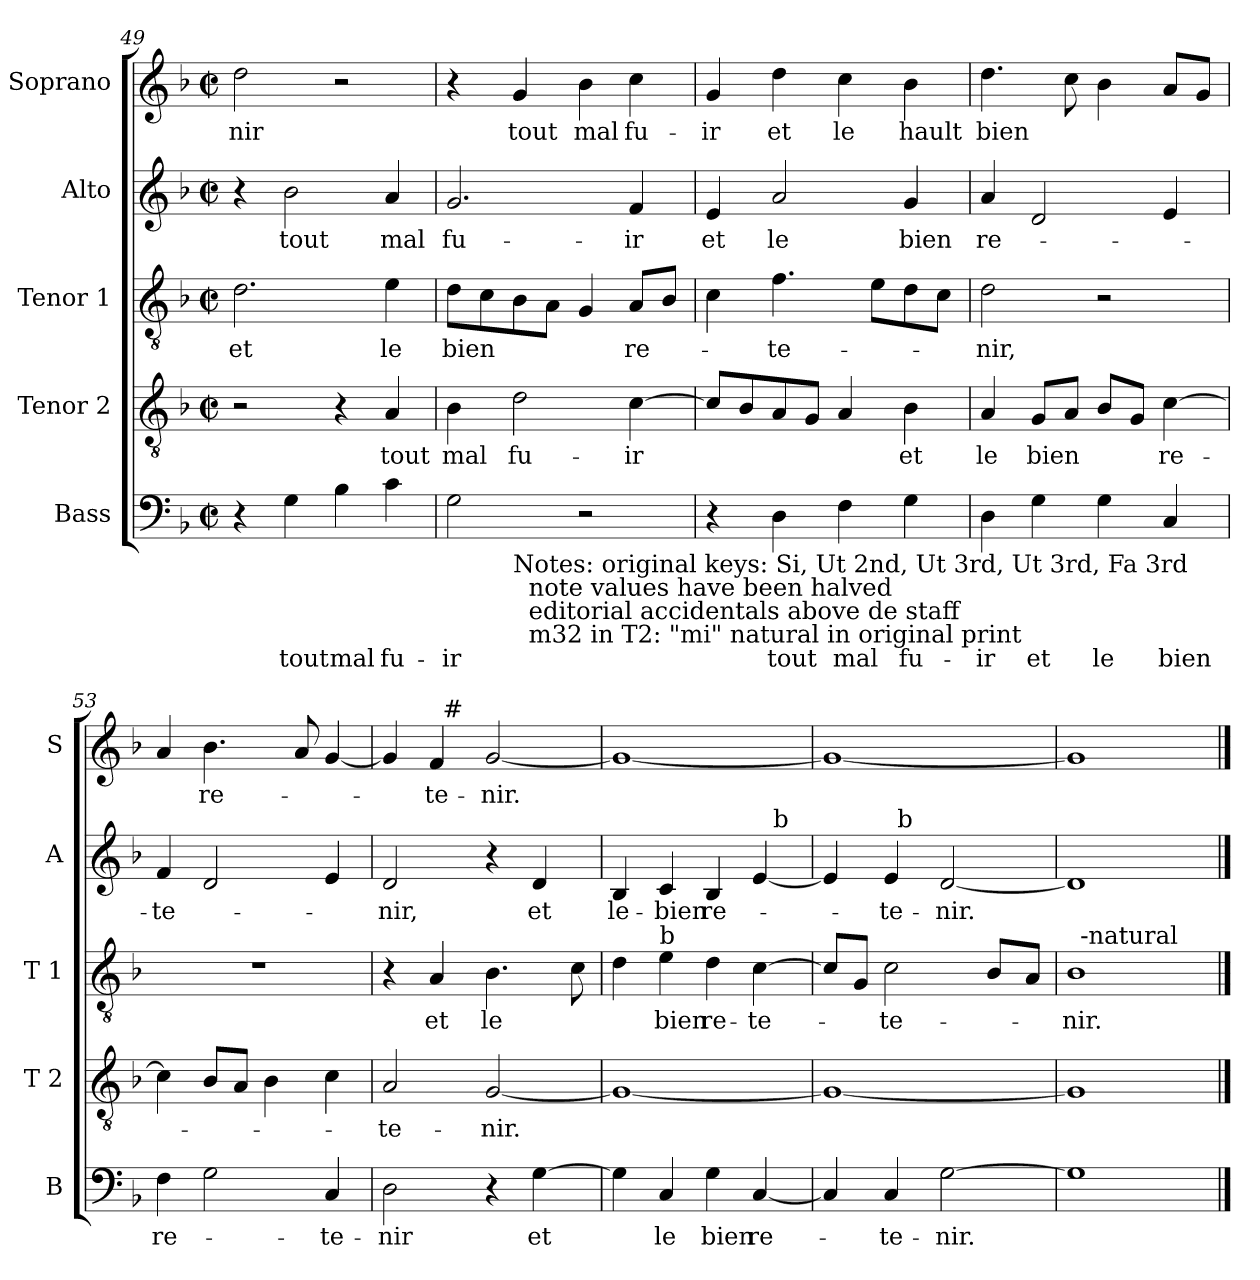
**kern	**text	**kern	**text	**kern	**text	**kern	**text	**kern	**text
*part5	*part5	*part4	*part4	*part3	*part3	*part2	*part2	*part1	*part1
*staff5	*staff5	*staff4	*staff4	*staff3	*staff3	*staff2	*staff2	*staff1	*staff1
*I"Bass	*	*I"Tenor 2	*	*I"Tenor 1	*	*I"Alto	*	*I"Soprano	*
*I'B	*	*I'T 2	*	*I'T 1	*	*I'A	*	*I'S	*
*clefF4	*	*clefGv2	*	*clefGv2	*	*clefG2	*	*clefG2	*
*k[b-]	*	*k[b-]	*	*k[b-]	*	*k[b-]	*	*k[b-]	*
*F:	*	*F:	*	*F:	*	*F:	*	*F:	*
*M2/2	*	*M2/2	*	*M2/2	*	*M2/2	*	*M2/2	*
*met(c|)	*	*met(c|)	*	*met(c|)	*	*met(c|)	*	*met(c|)	*
=49	=49	=49	=49	=49	=49	=49	=49	=49	=49
4r	.	2r	.	2.d\	et	4r	.	2dd\	-nir
4G\	tout	.	.	.	.	2b-\	tout	.	.
4B-\	mal	4r	.	.	.	.	.	2r	.
4c\	fu-	4A/	tout	4e\	le	4a/	mal	.	.
!!LO:LB:g=z
=50	=50	=50	=50	=50	=50	=50	=50	=50	=50
*^	*	*	*	*	*	*	*	*	*
2G\	4ryy	-ir	4B-\	mal	8d\L	bien	2.g/	fu-	4r	.
.	.	.	.	.	8c\	.	.	.	.	.
!	!LO:TX:b:t=Notes&colon; original keys&colon; Si, Ut 2nd, Ut 3rd, Ut 3rd, Fa 3rd\n           note values have been halved \n           editorial accidentals above de staff\n           m32 in T2&colon; "mi" natural in original print	!	!	!	!	!	!	!	!	!
.	2.ryy	.	2d\	fu-	8B-\	.	.	.	4g/	tout
.	.	.	.	.	8A\J	.	.	.	.	.
2r	.	.	.	.	4G/	.	.	.	4b-\	mal
.	.	.	[4c\	-ir	8A/L	re-	4f/	-ir	4cc\	fu-
.	.	.	.	.	8B-/J	.	.	.	.	.
*v	*v	*	*	*	*	*	*	*	*	*
=51	=51	=51	=51	=51	=51	=51	=51	=51	=51
4r	.	8c/L]	.	4c\	.	4e/	et	4g/	-ir
.	.	8B-/	.	.	.	.	.	.	.
4D\	tout	8A/	.	4.f\	-te-	2a/	le	4dd\	et
.	.	8G/J	.	.	.	.	.	.	.
4F\	mal	4A/	.	.	.	.	.	4cc\	le
.	.	.	.	8e\L	.	.	.	.	.
4G\	fu-	4B-\	et	8d\	.	4g/	bien	4b-\	hault
.	.	.	.	8c\J	.	.	.	.	.
=52	=52	=52	=52	=52	=52	=52	=52	=52	=52
4D\	-ir	4A/	le	2d\	-nir,	4a/	re-	4.dd\	bien
4G\	et	8G/L	bien	.	.	2d/	.	.	.
.	.	8A/J	.	.	.	.	.	8cc\	.
4G\	le	8B-/L	.	2r	.	.	.	4b-\	.
.	.	8G/J	.	.	.	.	.	.	.
4C/	bien	[4c\	re-	.	.	4e/	.	8a/L	.
.	.	.	.	.	.	.	.	8g/J	.
=53	=53	=53	=53	=53	=53	=53	=53	=53	=53
4F\	re-	4c\]	.	1r	.	4f/	-te-	4a/	.
2G\	.	8B-/L	.	.	.	2d/	.	4.b-\	re-
.	.	8A/J	.	.	.	.	.	.	.
.	.	4B-\	.	.	.	.	.	.	.
.	.	.	.	.	.	.	.	8a/	.
4C/	-te-	4c\	.	.	.	4e/	.	[4g/	.
=54	=54	=54	=54	=54	=54	=54	=54	=54	=54
*	*	*	*	*	*	*	*	*^	*
2D\	-nir	2A/	-te-	4r	.	2d/	-nir,	4g/]	4ryy	.
.	.	.	.	4A/	et	.	.	4f/	32ryy	-te-
!	!	!	!	!	!	!	!	!	!LO:TX:a:t=#	!
.	.	.	.	.	.	.	.	.	2ryy	.
4r	.	[2G/	-nir.	4.B-\	le	4r	.	[2g/	.	-nir.
[4G\	et	.	.	.	.	4d/	et	.	.	.
.	.	.	.	.	.	.	.	.	8..ryy	.
.	.	.	.	8c\	.	.	.	.	.	.
*	*	*	*	*	*	*	*	*v	*v	*
=55	=55	=55	=55	=55	=55	=55	=55	=55	=55
*	*	*	*	*	*	*^	*	*	*
4G\]	.	1G_	.	4d\	.	4B-/	2ryy	le-	1g_	.
!	!	!	!	!LO:TX:a:t=b	!	!	!	!	!	!
4C/	le	.	.	4e\	bien	4c/	.	-bien	.	.
4G\	bien	.	.	4d\	re-	4B-/	4ryy	re-	.	.
[4C/	re-	.	.	[4c\	-te-	[4e/	16ryy	.	.	.
!	!	!	!	!	!	!	!LO:TX:a:t=b	!	!	!
.	.	.	.	.	.	.	8.ryy	.	.	.
=56	=56	=56	=56	=56	=56	=56	=56	=56	=56	=56
4C/]	.	1G_	.	8c/L]	.	4e/]	4ryy	.	1g_	.
.	.	.	.	8G/J	.	.	.	.	.	.
4C/	-te-	.	.	2c\	-te-	4e/	32ryy	-te-	.	.
!	!	!	!	!	!	!	!LO:TX:a:t=b	!	!	!
.	.	.	.	.	.	.	2ryy	.	.	.
[2G\	-nir.	.	.	.	.	[2d/	.	-nir.	.	.
.	.	.	.	8B-/L	.	.	.	.	.	.
.	.	.	.	.	.	.	8..ryy	.	.	.
.	.	.	.	8A/J	.	.	.	.	.	.
*	*	*	*	*	*	*v	*v	*	*	*
=57	=57	=57	=57	=57	=57	=57	=57	=57	=57
*	*	*	*	*^	*	*	*	*	*
1G]	.	1G]	.	1B-	32ryy	-nir.	1d]	.	1g]	.
!	!	!	!	!	!LO:TX:a:t=-natural	!	!	!	!	!
.	.	.	.	.	2ryy	.	.	.	.	.
.	.	.	.	.	4...ryy	.	.	.	.	.
*	*	*	*	*v	*v	*	*	*	*	*
==	==	==	==	==	==	==	==	==	==
*-	*-	*-	*-	*-	*-	*-	*-	*-	*-
